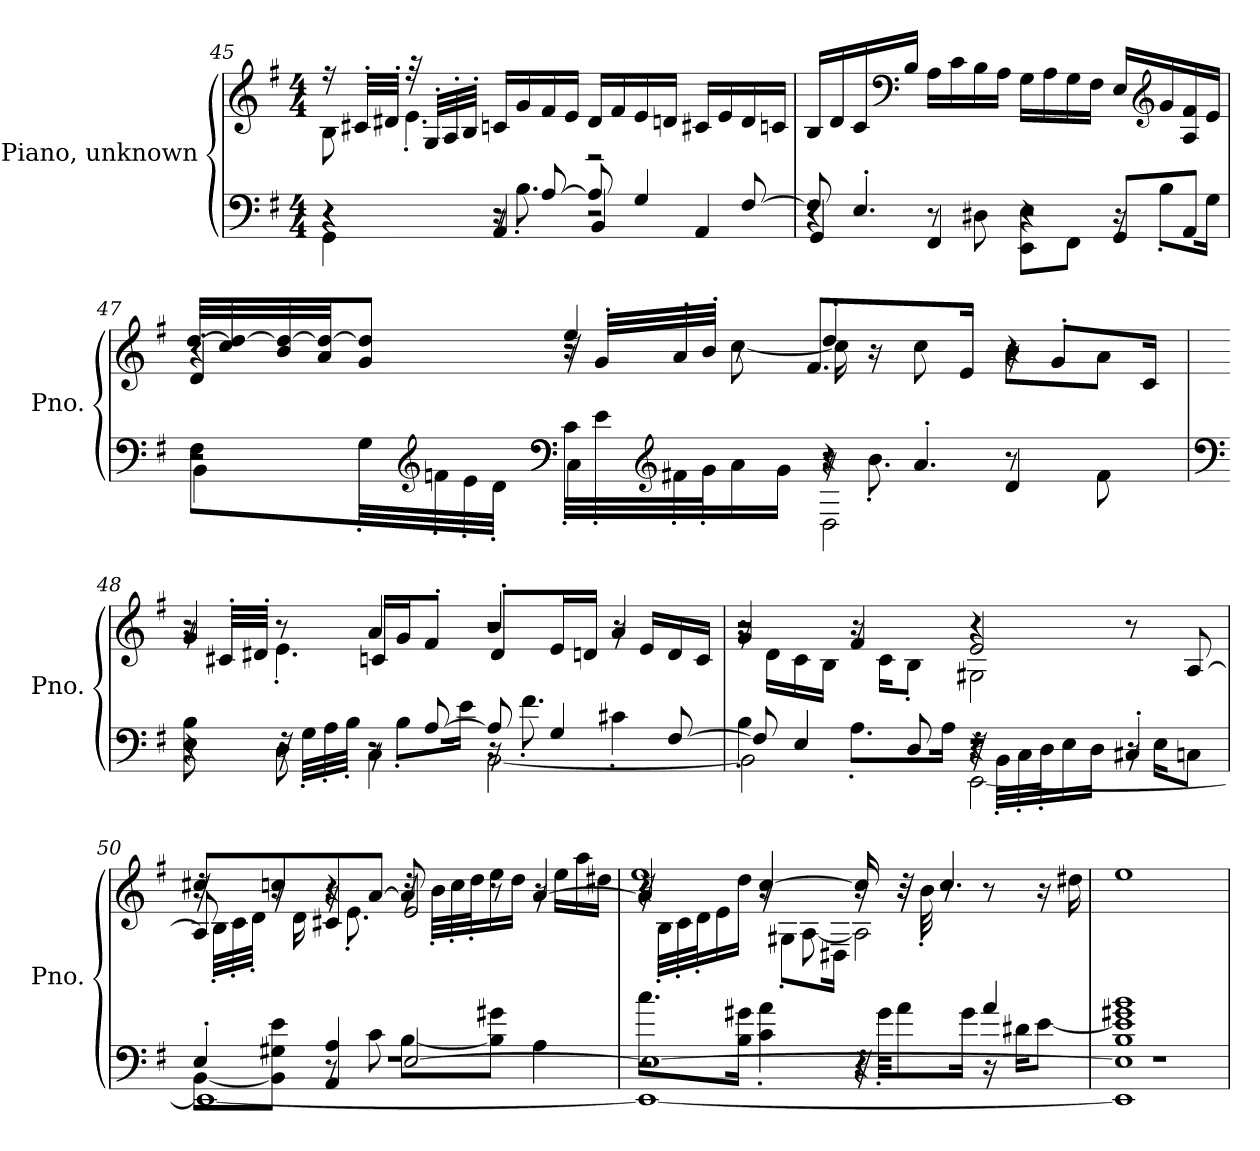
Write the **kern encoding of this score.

**kern	**kern
*part1	*part1
*staff2	*staff1
*I"Piano, unknown	*
*I'Pno.	*
!!LO:LB:g=z
*clefF4	*clefG2
*k[f#]	*k[f#]
*M4/4	*M4/4
=45	=45
*^	*^
*	*^	*	*
4r	4GG\	4r	16r	8B\
.	.	.	32c#X'/LLL	.
.	.	.	32d#X'/JJJ	.
.	.	.	32r	4.e'\
.	.	.	32G'/LLL	.
.	.	.	32A'/	.
.	.	.	32B'/JJJ	.
8r	16r	4AA/	16cn/LL	.
.	8.B'\	.	16g/	.
[8A/	.	.	16f#/	.
.	.	.	16e/JJ	.
8A/]	2r	4BB/	16d#/LL	2r
.	.	.	16f#/	.
4G/	.	.	16e/	.
.	.	.	16dn/JJ	.
.	.	4AA/	16c#X/LL	.
.	.	.	16e/	.
[8F#/	.	.	16d/	.
.	.	.	16cn/JJ	.
*	*	*	*v	*v
=46	=46	=46	=46
8F#/]	4r	4GG/	16B/LL
.	.	.	16d/
4.E'/	.	.	16c/
*	*	*	*clefF4
.	.	.	16B/JJ
.	8r	4FF#/	16A\LL
.	.	.	16c\
.	8D#X\	.	16B\
.	.	.	16A\JJ
2r	8EE\ 8E\L	4r	16G\LL
.	.	.	16A\
.	8FF#\J	.	16G\
.	.	.	16F#\JJ
.	16r	8GG/L	16E/LL
*	*	*	*clefG2
.	8B'\L	.	16g/
.	.	8AA/J	16A/ 16f#/
.	16G\Jk	.	16e/JJ
!!LO:LB:g=z
=47	=47	=47	=47
*	*	*^	*^
*	*	*	*	*	*^
2r	8F#\L	2r	4BB\	4d'/	4r	[32dd/LLL
.	.	.	.	.	.	32cc/ 32dd/_
.	.	.	.	.	.	32b/ 32dd/_
.	.	.	.	.	.	32a/ 32dd/_JJ
.	32G'\LL	.	.	.	.	8g/ 8dd/]J
*clefG2	*	*	*	*	*	*
.	32fn'\	.	.	.	.	.
.	32e'\	.	.	.	.	.
.	32d'\JJJ	.	.	.	.	.
*clefF4	*	*	*	*	*	*
.	32c'\LLL	.	4C\	4ee/	8r	32r
.	32e'\	.	.	.	.	32g'/LLL
*clefG2	*	*	*	*	*	*
.	32f#X'\	.	.	.	.	32a'/
.	32g'\J	.	.	.	.	32b'/JJJ
.	16a\	.	.	.	[8cc\	8r
.	16g\JJ	.	.	.	.	.
8r	16r	4r	2D\	4dd'/	16cc\]	8.f#/L
.	8.b'\	.	.	.	16r	.
4.a'/	.	.	.	.	8cc\	.
.	.	.	.	.	.	16e/Jk
.	8r	4d/	.	4r	8b\L	16r
.	.	.	.	.	.	8g'/L
.	8f#\	.	.	.	8a\J	.
.	.	.	.	.	.	16c/Jk
!!LO:PB:g=z	!!	!!
=48	=48	=48	=48	=48	=48	=48
*clefF4	*	*	*	*	*	*
1r	8E\ 8B\	4r	8r	4g/	8r	16r
.	.	.	.	.	.	32c#X'/LLL
.	.	.	.	.	.	32d#X'/JJJ
.	32r	.	8D\	.	4.e'\	8r
.	32G'\LLL	.	.	.	.	.
.	32A'\	.	.	.	.	.
.	32B'\JJJ	.	.	.	.	.
.	16r	8r	4C\	4a/	.	16cn/LL
.	8B'\L	.	.	.	.	16g/J
.	.	[8A/	.	.	.	8f#'/J
.	16e\Jk	.	.	.	.	.
.	16r	8A/]	[2BB\	4b/	2r	8d#'/L
.	8.f#'\	.	.	.	.	.
.	.	4G/	.	.	.	16e/L
.	.	.	.	.	.	16dn/JJ
.	4c#X'\	.	.	4a/	.	16r
.	.	.	.	.	.	16e/LL
.	.	[8F#/	.	.	.	16d/
.	.	.	.	.	.	16c/JJ
=49	=49	=49	=49	=49	=49	=49
1r	4B'\	8F#/]	2BB\]	4g/	16r	2r
.	.	.	.	.	16d\LL	.
.	.	4E/	.	.	16c\	.
.	.	.	.	.	16B\JJ	.
.	8.A'\L	.	.	4f#/	16r	.
.	.	.	.	.	16c\KL	.
.	.	8D/	.	.	8B'\J	.
.	16A\Jk	.	.	.	.	.
.	32r	4r	[2EE\	2e/	2G#X\	4r
.	32BB'\LLL	.	.	.	.	.
.	32C'\	.	.	.	.	.
.	32D'\J	.	.	.	.	.
.	16E\	.	.	.	.	.
.	16D\JJ	.	.	.	.	.
.	16r	4C#X'/	.	.	.	8r
.	16E\KL	.	.	.	.	.
.	8Cn\J	.	.	.	.	[8A/
!!LO:LB:g=z	!!	!!
=50	=50	=50	=50	=50	=50	=50
1r	[8BB\L	4E'/	1EE_	8cc#X/L	32r	8A/]
.	.	.	.	.	32B'\LLL	.
.	.	.	.	.	32c'\	.
.	.	.	.	.	32d'\JJJ	.
.	8BB\] 8G#X\ 8e\J	.	.	8ccn/	16r	8r
.	.	.	.	.	16d\	.
.	8r	4AA/ 4A/	.	8c#X/	16r	4r
.	.	.	.	.	8.e'\	.
.	8c\	.	.	[8a/J	.	.
.	[8B\L	[2E/	.	8a/]	32r	2e/
.	.	.	.	.	32b'\LLL	.
.	.	.	.	.	32cc'\	.
.	.	.	.	.	32dd'\J	.
.	8B\] 8g#X\J	.	.	8r	16ee\	.
.	.	.	.	.	16dd\JJ	.
.	4A\	.	.	[4a/	16r	.
.	.	.	.	.	16ee\LL	.
.	.	.	.	.	16aa\	.
.	.	.	.	.	16dd#X\JJ	.
!!LO:LB:g=z
=51	=51	=51	=51	=51	=51	=51
*	*	*	*	*	*	*^
2r	8.cc\L	1E_	1EE_	4a/]	32r	1ee	4r
.	.	.	.	.	32B'\LLL	.	.
.	.	.	.	.	32c'\	.	.
.	.	.	.	.	32d'\J	.	.
.	.	.	.	.	16e\	.	.
.	16B\ 16g#X\Jk	.	.	.	16dd\JJ	.	.
.	4c\' 4a\'	.	.	[4cc/	16r	.	8r
.	.	.	.	.	8G#X'\L	.	.
.	.	.	.	.	.	.	[8A\
.	.	.	.	.	16D#X\Jk	.	.
4r	32r	.	.	16cc/]	16r	.	2A\]
.	32g#'\KKL	.	.	.	.	.	.
.	8a\	.	.	16r	32r	.	.
.	.	.	.	.	32b'\	.	.
.	.	.	.	4.cc/	8r	.	.
.	16g#\Jk	.	.	.	.	.	.
4a/	16r	.	.	.	8r	.	.
.	16d#X\KL	.	.	.	.	.	.
.	[8e\J	.	.	.	16r	.	.
.	.	.	.	.	16dd#X\	.	.
*	*	*	*	*v	*v	*v	*v
=52	=52	=52	=52	=52
1r	1B 1e] 1g#X 1b	1E]	1EE]	1ee
*v	*v	*v	*v	*
=	=
*-	*-
